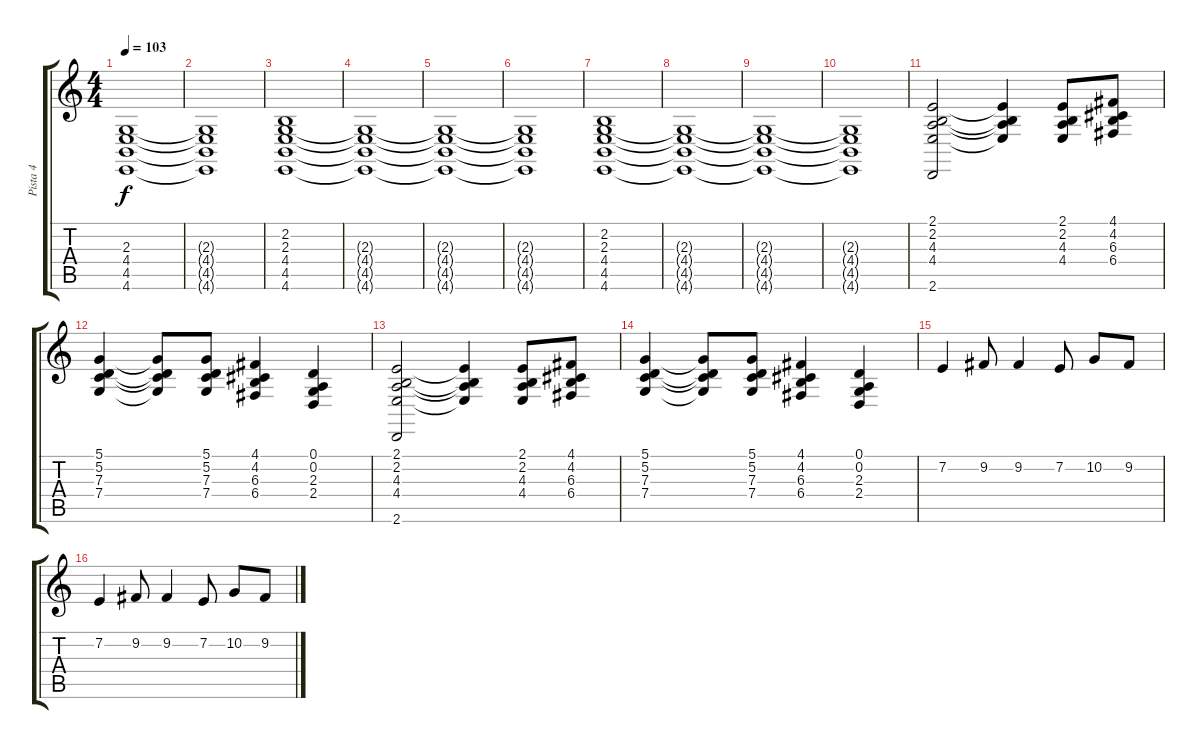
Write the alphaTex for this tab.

\track ("Pista 4" "Pista 4") {instrument stringensemble1}
\staff {score tabs}
\tuning (D4 A3 F3 C3 G2 C2) {hide}
\ts (4 4)
\tempo 103
\clef g2
\ks c
(2.3{t} 4.4{t} 4.5{t} 4.6{t}).1{dy f} |
(2.3{t} 4.4{t} 4.5{t} 4.6{t}).1 |
(2.2 2.3 4.4 4.5 4.6).1 |
(2.3{t} 4.4{t} 4.5{t} 4.6{t}).1 |
(2.3{t} 4.4{t} 4.5{t} 4.6{t}).1 |
(2.3{t} 4.4{t} 4.5{t} 4.6{t}).1 |
(2.2 2.3 4.4 4.5 4.6).1 |
(2.3{t} 4.4{t} 4.5{t} 4.6{t}).1 |
(2.3{t} 4.4{t} 4.5{t} 4.6{t}).1 |
(2.3{t} 4.4{t} 4.5{t} 4.6{t}).1 |
(2.1 2.2 4.3 4.4 2.6).2 (2.1{t} 2.2{t} 4.3{t} 4.4{t}).4 (2.1 2.2 4.3 4.4).8 (4.1 4.2 6.3 6.4).8 |
(5.1 5.2 7.3 7.4).4 (5.1{t} 5.2{t} 7.3{t} 7.4{t}).8 (5.1 5.2 7.3 7.4).8 (4.1 4.2 6.3 6.4).4 (0.1 0.2 2.3 2.4).4 |
(2.1 2.2 4.3 4.4 2.6).2 (2.1{t} 2.2{t} 4.3{t} 4.4{t}).4 (2.1 2.2 4.3 4.4).8 (4.1 4.2 6.3 6.4).8 |
(5.1 5.2 7.3 7.4).4 (5.1{t} 5.2{t} 7.3{t} 7.4{t}).8 (5.1 5.2 7.3 7.4).8 (4.1 4.2 6.3 6.4).4 (0.1 0.2 2.3 2.4).4 |
7.2.4 9.2.8 9.2.4 7.2.8 10.2.8 9.2.8 |
7.2.4 9.2.8 9.2.4 7.2.8 10.2.8 9.2.8
